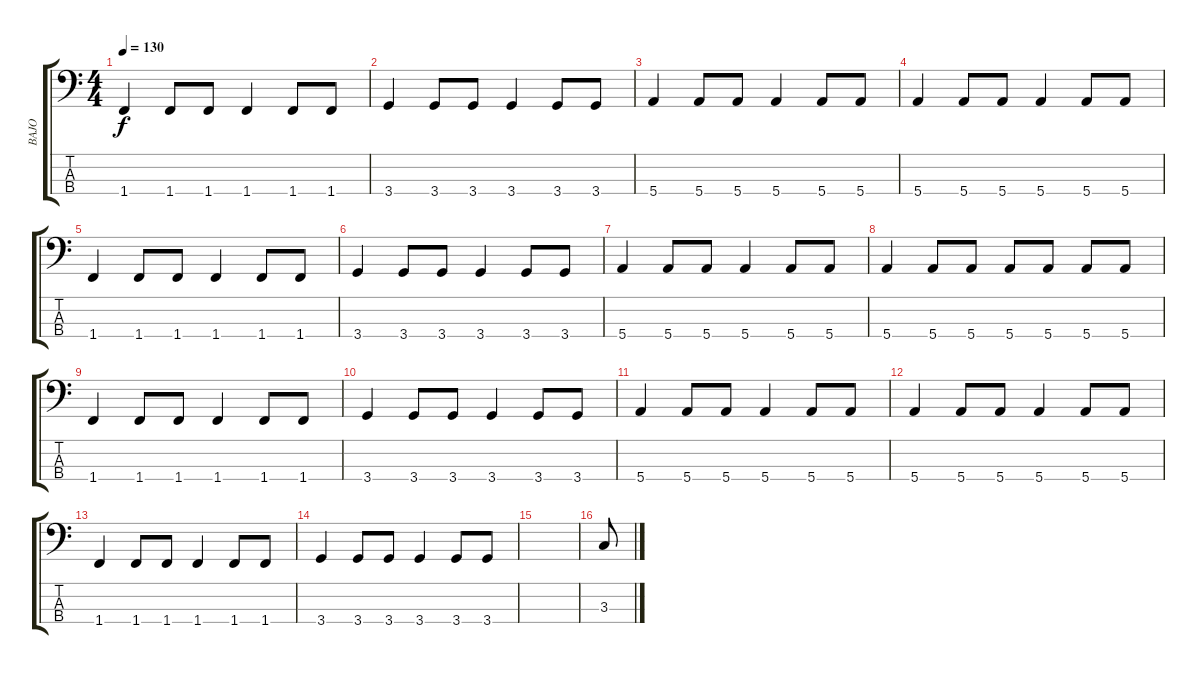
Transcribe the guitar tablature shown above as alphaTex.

\track ("BAJO" "BAJO") {mute instrument electricbassfinger}
\staff {score tabs}
\tuning (G2 D2 A1 E1) {hide}
\ts (4 4)
\tempo 130
\clef f4
\ks c
1.4.4{dy f} 1.4.8 1.4.8 1.4.4 1.4.8 1.4.8 |
3.4.4 3.4.8 3.4.8 3.4.4 3.4.8 3.4.8 |
5.4.4 5.4.8 5.4.8 5.4.4 5.4.8 5.4.8 |
5.4.4 5.4.8 5.4.8 5.4.4 5.4.8 5.4.8 |
1.4.4 1.4.8 1.4.8 1.4.4 1.4.8 1.4.8 |
3.4.4 3.4.8 3.4.8 3.4.4 3.4.8 3.4.8 |
5.4.4 5.4.8 5.4.8 5.4.4 5.4.8 5.4.8 |
5.4.4 5.4.8 5.4.8 5.4.8 5.4.8 5.4.8 5.4.8 |
1.4.4 1.4.8 1.4.8 1.4.4 1.4.8 1.4.8 |
3.4.4 3.4.8 3.4.8 3.4.4 3.4.8 3.4.8 |
5.4.4 5.4.8 5.4.8 5.4.4 5.4.8 5.4.8 |
5.4.4 5.4.8 5.4.8 5.4.4 5.4.8 5.4.8 |
1.4.4 1.4.8 1.4.8 1.4.4 1.4.8 1.4.8 |
3.4.4 3.4.8 3.4.8 3.4.4 3.4.8 3.4.8 |
|
3.3.8
